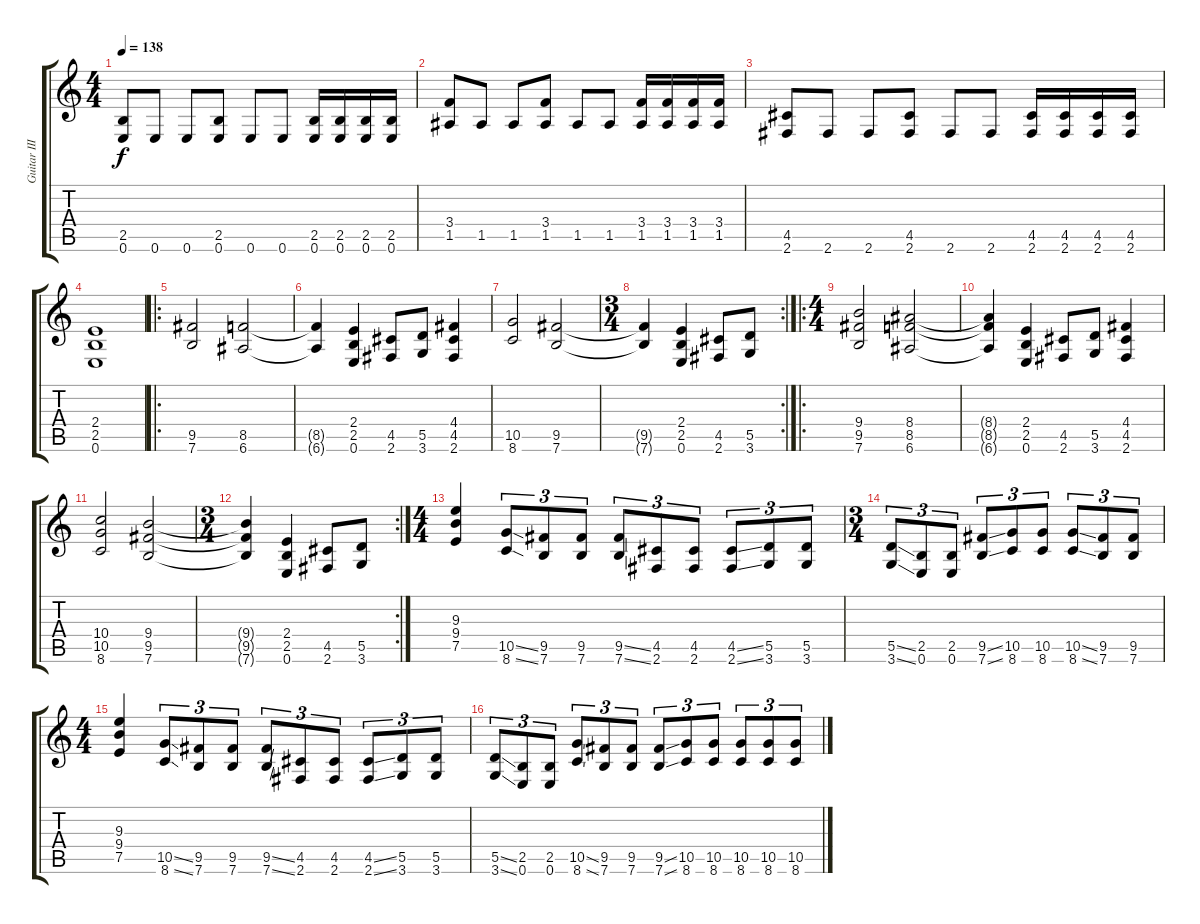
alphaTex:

\track ("Guitar III" "Guitar III") {instrument distortionguitar}
\staff {score tabs}
\tuning (E4 B3 G3 D3 A2 E2) {hide}
\ts (4 4)
\tempo 138
\clef g2
\ks c
(2.5 0.6).8{dy f} 0.6.8 0.6.8 (2.5 0.6).8 0.6.8 0.6.8 (2.5 0.6).16 (2.5 0.6).16 (2.5 0.6).16 (2.5 0.6).16 |
(3.4 1.5).8 1.5.8 1.5.8 (3.4 1.5).8 1.5.8 1.5.8 (3.4 1.5).16 (3.4 1.5).16 (3.4 1.5).16 (3.4 1.5).16 |
(4.5 2.6).8 2.6.8 2.6.8 (4.5 2.6).8 2.6.8 2.6.8 (4.5 2.6).16 (4.5 2.6).16 (4.5 2.6).16 (4.5 2.6).16 |
(2.4 2.5 0.6).1 |
\ro
(9.5 7.6).2 (8.5 6.6).2 |
(8.5{t} 6.6{t}).4 (2.4 2.5 0.6).4 (4.5 2.6).8 (5.5 3.6).8 (4.4 4.5 2.6).4 |
(10.5 8.6).2 (9.5 7.6).2 |
\rc 2
\ts (3 4)
(9.5{t} 7.6{t}).4 (2.4 2.5 0.6).4 (4.5 2.6).8 (5.5 3.6).8 |
\ro
\ts (4 4)
(9.4 9.5 7.6).2 (8.4 8.5 6.6).2 |
(8.4{t} 8.5{t} 6.6{t}).4 (2.4 2.5 0.6).4 (4.5 2.6).8 (5.5 3.6).8 (4.4 4.5 2.6).4 |
(10.4 10.5 8.6).2 (9.4 9.5 7.6).2 |
\rc 2
\ts (3 4)
(9.4{t} 9.5{t} 7.6{t}).4 (2.4 2.5 0.6).4 (4.5 2.6).8 (5.5 3.6).8 |
\ts (4 4)
(9.3 9.4 7.5).4 (10.5{ss} 8.6{ss}).8{tu (3 2)} (9.5 7.6).8{tu (3 2)} (9.5 7.6).8{tu (3 2)} (9.5{ss} 7.6{ss}).8{tu (3 2)} (4.5 2.6).8{tu (3 2)} (4.5 2.6).8{tu (3 2)} (4.5{ss} 2.6{ss}).8{tu (3 2)} (5.5 3.6).8{tu (3 2)} (5.5 3.6).8{tu (3 2)} |
\ts (3 4)
(5.5{ss} 3.6{ss}).8{tu (3 2)} (2.5 0.6).8{tu (3 2)} (2.5 0.6).8{tu (3 2)} (9.5{ss} 7.6{ss}).8{tu (3 2)} (10.5 8.6).8{tu (3 2)} (10.5 8.6).8{tu (3 2)} (10.5{ss} 8.6{ss}).8{tu (3 2)} (9.5 7.6).8{tu (3 2)} (9.5 7.6).8{tu (3 2)} |
\ts (4 4)
(9.3 9.4 7.5).4 (10.5{ss} 8.6{ss}).8{tu (3 2)} (9.5 7.6).8{tu (3 2)} (9.5 7.6).8{tu (3 2)} (9.5{ss} 7.6{ss}).8{tu (3 2)} (4.5 2.6).8{tu (3 2)} (4.5 2.6).8{tu (3 2)} (4.5{ss} 2.6{ss}).8{tu (3 2)} (5.5 3.6).8{tu (3 2)} (5.5 3.6).8{tu (3 2)} |
(5.5{ss} 3.6{ss}).8{tu (3 2)} (2.5 0.6).8{tu (3 2)} (2.5 0.6).8{tu (3 2)} (10.5{ss} 8.6{ss}).8{tu (3 2)} (9.5 7.6).8{tu (3 2)} (9.5 7.6).8{tu (3 2)} (9.5{ss} 7.6{ss}).8{tu (3 2)} (10.5 8.6).8{tu (3 2)} (10.5 8.6).8{tu (3 2)} (10.5 8.6).8{tu (3 2)} (10.5 8.6).8{tu (3 2)} (10.5 8.6).8{tu (3 2)}
